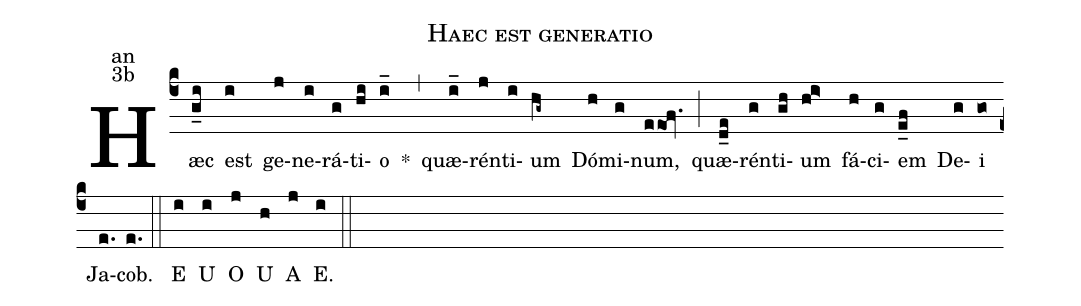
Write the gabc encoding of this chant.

name:Haec est generatio;
office-part:an;
mode:3b;
%%
(c4)Hæc(g_i) est(i) ge(j)ne(i)rá(g)ti(hi)o(i_) <sp>*</sp>(,) quæ(i_)rén(j)ti(i)um(hg~) Dó(h)mi(g)num,(eeof.) (;) quæ(d_e)rén(g)ti(gh)um(hi>) fá(h)ci(g)em(e_f) De(g)i(go) Ja(e.)cob.(e.) (::)
<eu>E(i) U(i) O(j) U(h) A(j) E.(i) </eu>(::)
